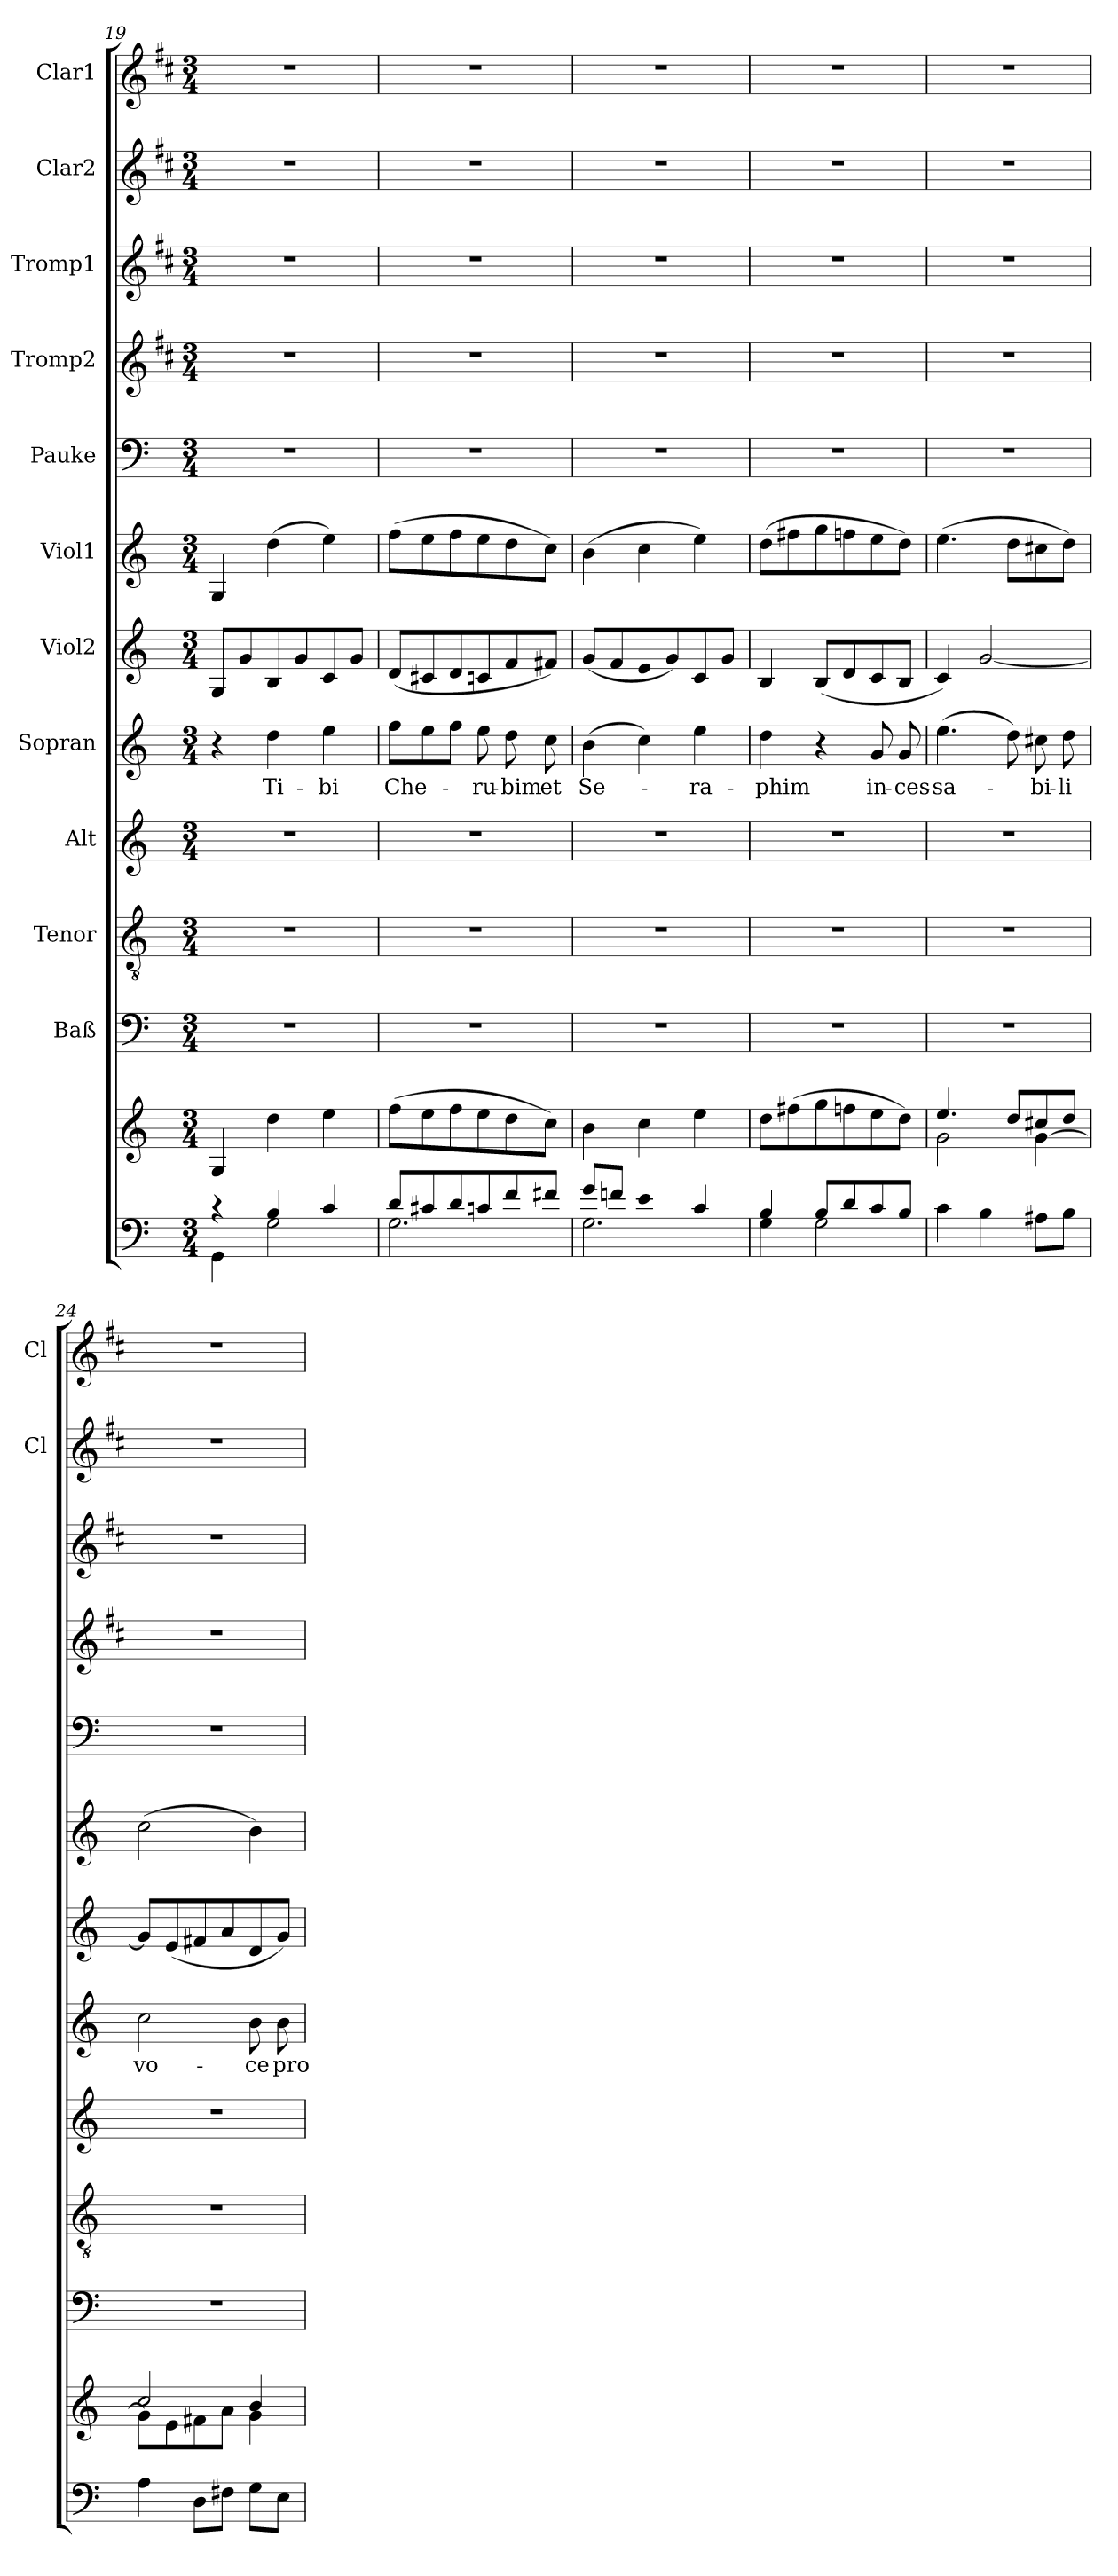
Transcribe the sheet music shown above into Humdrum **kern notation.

**kern	**kern	**kern	**kern	**kern	**kern	**text	**kern	**kern	**kern	**kern	**kern	**kern	**kern
*part12	*part12	*part11	*part10	*part9	*part8	*part8	*part7	*part6	*part5	*part4	*part3	*part2	*part1
*staff13	*staff12	*staff11	*staff10	*staff9	*staff8	*staff8	*staff7	*staff6	*staff5	*staff4	*staff3	*staff2	*staff1
*	*	*I"Baß	*I"Tenor	*I"Alt	*I"Sopran	*	*I"Viol2	*I"Viol1	*I"Pauke	*I"Tromp2	*I"Tromp1	*I"Clar2	*I"Clar1
*	*	*	*	*	*	*	*	*	*	*	*	*I'Cl	*I'Cl
*clefF4	*clefG2	*clefF4	*clefGv2	*clefG2	*clefG2	*	*clefG2	*clefG2	*clefF4	*clefG2	*clefG2	*clefG2	*clefG2
*	*	*	*	*	*	*	*	*	*	*ITrd1c2	*ITrd1c2	*ITrd1c2	*ITrd1c2
*k[]	*k[]	*k[]	*k[]	*k[]	*k[]	*	*k[]	*k[]	*k[]	*k[]	*k[]	*k[]	*k[]
*C:	*C:	*C:	*C:	*C:	*C:	*	*C:	*C:	*C:	*C:	*C:	*C:	*C:
*M3/4	*M3/4	*M3/4	*M3/4	*M3/4	*M3/4	*	*M3/4	*M3/4	*M3/4	*M3/4	*M3/4	*M3/4	*M3/4
=19	=19	=19	=19	=19	=19	=19	=19	=19	=19	=19	=19	=19	=19
*^	*	*	*	*	*	*	*	*	*	*	*	*	*
4GG\	4rc	4G/	2.r	2.r	2.r	4r	.	8G/L	4G/	2.r	2.r	2.r	2.r	2.r
.	.	.	.	.	.	.	.	8g/	.	.	.	.	.	.
!	!	!	!	!	!	!	!LO:LY:b	!	!	!	!	!	!	!
2G\	4B/	4dd\	.	.	.	4dd\	Ti-	8B/	(>4dd\	.	.	.	.	.
.	.	.	.	.	.	.	.	8g/	.	.	.	.	.	.
!	!	!	!	!	!	!	!LO:LY:b	!	!	!	!	!	!	!
.	4c/	4ee\	.	.	.	4ee\	-bi	8c/	4ee\)	.	.	.	.	.
.	.	.	.	.	.	.	.	8g/J	.	.	.	.	.	.
!!LO:PB:g=z
=20	=20	=20	=20	=20	=20	=20	=20	=20	=20	=20	=20	=20	=20	=20
!	!	!	!	!	!	!	!LO:LY:b	!	!	!	!	!	!	!
2.G\	8d/L	(>8ff\L	2.r	2.r	2.r	8ff\L	Che-	(<8d/L	(>8ff\L	2.r	2.r	2.r	2.r	2.r
.	8c#X/	8ee\	.	.	.	8ee\	.	8c#X/	8ee\	.	.	.	.	.
.	8d/	8ff\	.	.	.	8ff\J	.	8d/	8ff\	.	.	.	.	.
!	!	!	!	!	!	!	!LO:LY:b	!	!	!	!	!	!	!
.	8cn/	8ee\	.	.	.	8ee\	-ru-	8cn/	8ee\	.	.	.	.	.
!	!	!	!	!	!	!	!LO:LY:b	!	!	!	!	!	!	!
.	8f/	8dd\	.	.	.	8dd\	-bim	8f/	8dd\	.	.	.	.	.
!	!	!	!	!	!	!	!LO:LY:b	!	!	!	!	!	!	!
.	8f#X/J	8cc\J)	.	.	.	8cc\	et	8f#X/J)	8cc\J)	.	.	.	.	.
=21	=21	=21	=21	=21	=21	=21	=21	=21	=21	=21	=21	=21	=21	=21
!	!	!	!	!	!	!	!LO:LY:b	!	!	!	!	!	!	!
2.G\	8g/L	4b\	2.r	2.r	2.r	(>4b\	Se-	(<8g/L	(>4b\	2.r	2.r	2.r	2.r	2.r
.	8fn/J	.	.	.	.	.	.	8f/	.	.	.	.	.	.
.	4e/	4cc\	.	.	.	4cc\)	.	8e/	4cc\	.	.	.	.	.
.	.	.	.	.	.	.	.	8g/)	.	.	.	.	.	.
!	!	!	!	!	!	!	!LO:LY:b	!	!	!	!	!	!	!
.	4c/	4ee\	.	.	.	4ee\	-ra-	8c/	4ee\)	.	.	.	.	.
.	.	.	.	.	.	.	.	8g/J	.	.	.	.	.	.
=22	=22	=22	=22	=22	=22	=22	=22	=22	=22	=22	=22	=22	=22	=22
!	!	!	!	!	!	!	!LO:LY:b	!	!	!	!	!	!	!
4G\	4B/	8dd\L	2.r	2.r	2.r	4dd\	-phim	4B/	(>8dd\L	2.r	2.r	2.r	2.r	2.r
.	.	(>8ff#X\	.	.	.	.	.	.	8ff#X\	.	.	.	.	.
2G\	8B/L	8gg\	.	.	.	4r	.	(<8B/L	8gg\	.	.	.	.	.
.	8d/	8ffn\	.	.	.	.	.	8d/	8ffn\	.	.	.	.	.
!	!	!	!	!	!	!	!LO:LY:b	!	!	!	!	!	!	!
.	8c/	8ee\	.	.	.	8g/	in-	8c/	8ee\	.	.	.	.	.
!	!	!	!	!	!	!	!LO:LY:b	!	!	!	!	!	!	!
.	8B/J	8dd\J)	.	.	.	8g/	-ces-	8B/J	8dd\J)	.	.	.	.	.
=23	=23	=23	=23	=23	=23	=23	=23	=23	=23	=23	=23	=23	=23	=23
*	*	*^	*	*	*	*	*	*	*	*	*	*	*	*
!	!	!	!	!	!	!	!	!LO:LY:b	!	!	!	!	!	!	!
*v	*v	*	*	*	*	*	*	*	*	*	*	*	*	*	*
4c\	2g\	4.ee/	2.r	2.r	2.r	(>4.ee\	-sa-	4c/)	(>4.ee\	2.r	2.r	2.r	2.r	2.r
4B\	.	.	.	.	.	.	.	[2g/	.	.	.	.	.	.
.	.	8dd/L	.	.	.	8dd\)	.	.	8dd\L	.	.	.	.	.
!	!	!	!	!	!	!	!LO:LY:b	!	!	!	!	!	!	!
8A#X\L	[<4g\	8cc#X/	.	.	.	8cc#X\	-bi-	.	8cc#X\	.	.	.	.	.
!	!	!	!	!	!	!	!LO:LY:b	!	!	!	!	!	!	!
8B\J	.	8dd/J	.	.	.	8dd\	-li	.	8dd\J)	.	.	.	.	.
=24	=24	=24	=24	=24	=24	=24	=24	=24	=24	=24	=24	=24	=24	=24
!	!	!	!	!	!	!	!LO:LY:b	!	!	!	!	!	!	!
4A\	8g\L]	2cc/	2.r	2.r	2.r	2cc\	vo-	8g/L]	(>2cc\	2.r	2.r	2.r	2.r	2.r
.	8e\	.	.	.	.	.	.	(<8e/	.	.	.	.	.	.
8D\L	8f#X\	.	.	.	.	.	.	8f#X/	.	.	.	.	.	.
8F#X\J	8a\J	.	.	.	.	.	.	8a/	.	.	.	.	.	.
!	!	!	!	!	!	!	!LO:LY:b	!	!	!	!	!	!	!
8G\L	4g\	4b/	.	.	.	8b\	-ce	8d/	4b\)	.	.	.	.	.
!	!	!	!	!	!	!	!LO:LY:b	!	!	!	!	!	!	!
8E\J	.	.	.	.	.	8b\	pro-	8g/J)	.	.	.	.	.	.
*	*v	*v	*	*	*	*	*	*	*	*	*	*	*	*
=	=	=	=	=	=	=	=	=	=	=	=	=	=
*-	*-	*-	*-	*-	*-	*-	*-	*-	*-	*-	*-	*-	*-
